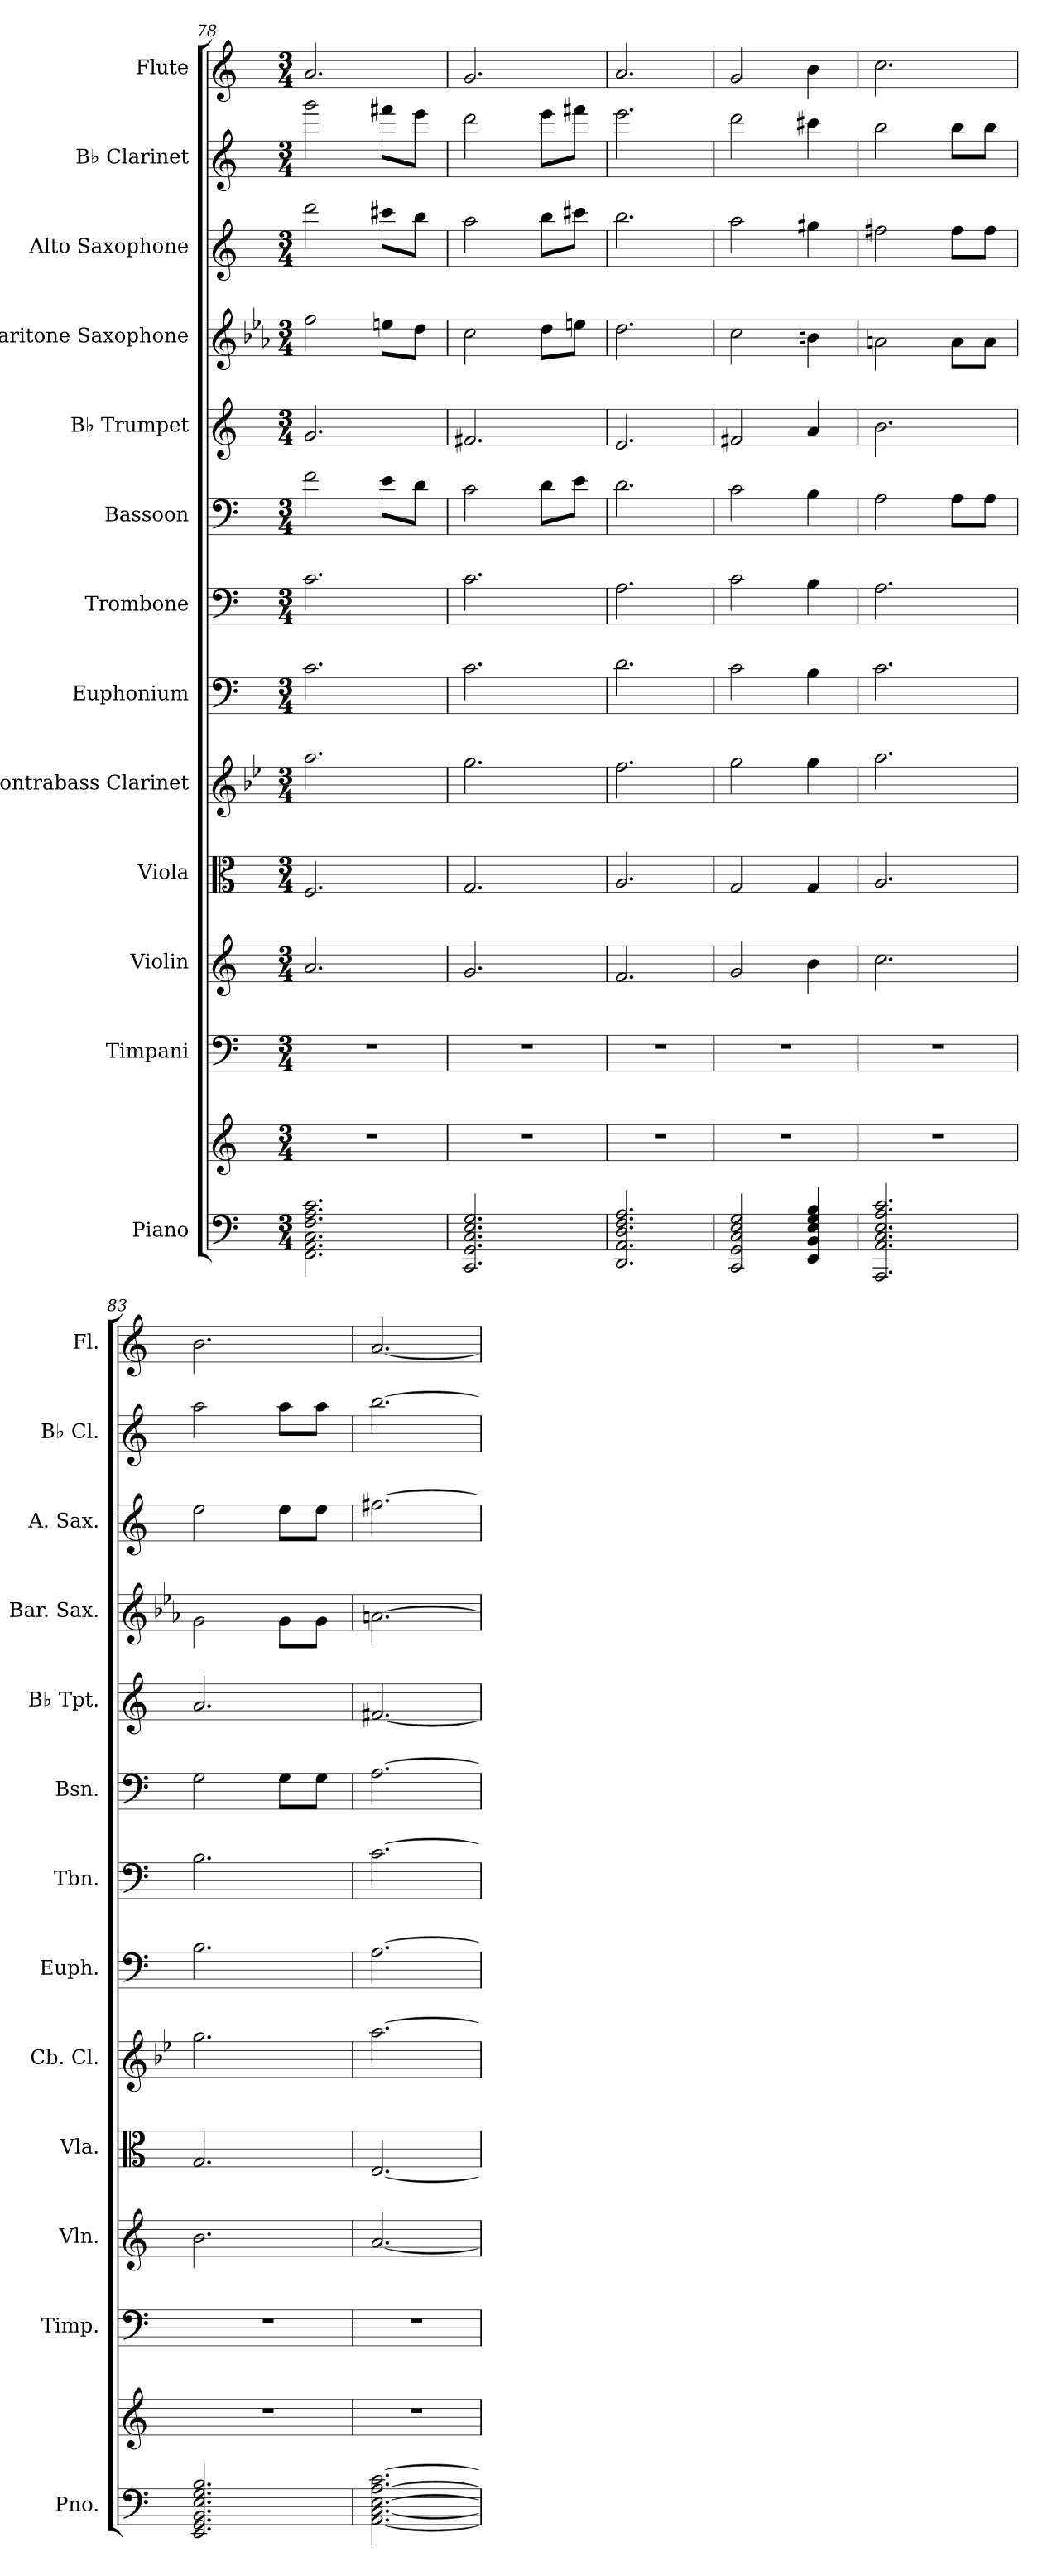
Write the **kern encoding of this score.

**kern	**kern	**kern	**kern	**kern	**kern	**kern	**kern	**kern	**kern	**kern	**kern	**kern	**kern
*part13	*part13	*part12	*part11	*part10	*part9	*part8	*part7	*part6	*part5	*part4	*part3	*part2	*part1
*staff14	*staff13	*staff12	*staff11	*staff10	*staff9	*staff8	*staff7	*staff6	*staff5	*staff4	*staff3	*staff2	*staff1
*I"Piano	*	*I"Timpani	*I"Violin	*I"Viola	*I"Contrabass Clarinet	*I"Euphonium	*I"Trombone	*I"Bassoon	*I"B♭ Trumpet	*I"Baritone Saxophone	*I"Alto Saxophone	*I"B♭ Clarinet	*I"Flute
*I'Pno.	*	*I'Timp.	*I'Vln.	*I'Vla.	*I'Cb. Cl.	*I'Euph.	*I'Tbn.	*I'Bsn.	*I'B♭ Tpt.	*I'Bar. Sax.	*I'A. Sax.	*I'B♭ Cl.	*I'Fl.
*clefF4	*clefG2	*clefF4	*clefG2	*clefC3	*clefG2	*clefF4	*clefF4	*clefF4	*clefG2	*clefG2	*clefG2	*clefG2	*clefG2
*	*	*	*	*	*ITrd15c26	*	*	*	*ITrd1c2	*ITrd12c21	*ITrd5c9	*ITrd1c2	*
*k[]	*k[]	*k[]	*k[]	*k[]	*k[b-e-]	*k[]	*k[]	*k[]	*k[b-e-]	*k[b-e-a-]	*k[b-e-a-]	*k[b-e-]	*k[]
*M3/4	*M3/4	*M3/4	*M3/4	*M3/4	*M3/4	*M3/4	*M3/4	*M3/4	*M3/4	*M3/4	*M3/4	*M3/4	*M3/4
=78	=78	=78	=78	=78	=78	=78	=78	=78	=78	=78	=78	=78	=78
2.FF\ 2.AA\ 2.C\ 2.F\ 2.A\ 2.c\	2.r	2.r	2.a/	2.F/	2.A\	2.c\	2.c\	2f\	2.f/	2f\	2ff\	2fff\	2.a/
.	.	.	.	.	.	.	.	8e\L	.	8en\L	8een\L	8eeen\L	.
.	.	.	.	.	.	.	.	8d\J	.	8d\J	8dd\J	8ddd\J	.
=79	=79	=79	=79	=79	=79	=79	=79	=79	=79	=79	=79	=79	=79
2.CC/ 2.GG/ 2.C/ 2.E/ 2.G/	2.r	2.r	2.g/	2.G/	2.G\	2.c\	2.c\	2c\	2.en/	2c\	2cc\	2ccc\	2.g/
.	.	.	.	.	.	.	.	8d\L	.	8d\L	8dd\L	8ddd\L	.
.	.	.	.	.	.	.	.	8e\J	.	8en\J	8een\J	8eeen\J	.
=80	=80	=80	=80	=80	=80	=80	=80	=80	=80	=80	=80	=80	=80
2.DD/ 2.AA/ 2.D/ 2.F/ 2.A/	2.r	2.r	2.f/	2.A/	2.F\	2.d\	2.A\	2.d\	2.d/	2.d\	2.dd\	2.ddd\	2.a/
=81	=81	=81	=81	=81	=81	=81	=81	=81	=81	=81	=81	=81	=81
2CC/ 2GG/ 2C/ 2E/ 2G/	2.r	2.r	2g/	2G/	2G\	2c\	2c\	2c\	2en/	2c\	2cc\	2ccc\	2g/
4EE/ 4BB/ 4E/ 4G/ 4B/	.	.	4b\	4G/	4G\	4B\	4B\	4B\	4g/	4Bn\	4bn\	4bbn\	4b\
=82	=82	=82	=82	=82	=82	=82	=82	=82	=82	=82	=82	=82	=82
2.AAA/ 2.AA/ 2.C/ 2.E/ 2.A/ 2.c/	2.r	2.r	2.cc\	2.A/	2.A\	2.c\	2.A\	2A\	2.a\	2An\	2an\	2aa\	2.cc\
.	.	.	.	.	.	.	.	8A\L	.	8A\L	8a\L	8aa\L	.
.	.	.	.	.	.	.	.	8A\J	.	8A\J	8a\J	8aa\J	.
=83	=83	=83	=83	=83	=83	=83	=83	=83	=83	=83	=83	=83	=83
2.EE/ 2.GG/ 2.BB/ 2.E/ 2.G/ 2.B/	2.r	2.r	2.b\	2.G/	2.G\	2.B\	2.B\	2G\	2.g/	2G\	2g\	2gg\	2.b\
.	.	.	.	.	.	.	.	8G\L	.	8G\L	8g\L	8gg\L	.
.	.	.	.	.	.	.	.	8G\J	.	8G\J	8g\J	8gg\J	.
=84	=84	=84	=84	=84	=84	=84	=84	=84	=84	=84	=84	=84	=84
[2.AA\ [2.C\ [2.E\ [2.A\ [2.c\	2.r	2.r	[2.a/	[2.E/	[2.A\	[2.A\	[2.c\	[2.A\	[2.en/	[2.An\	[2.an\	[2.aa\	[2.a/
=	=	=	=	=	=	=	=	=	=	=	=	=	=
*-	*-	*-	*-	*-	*-	*-	*-	*-	*-	*-	*-	*-	*-
